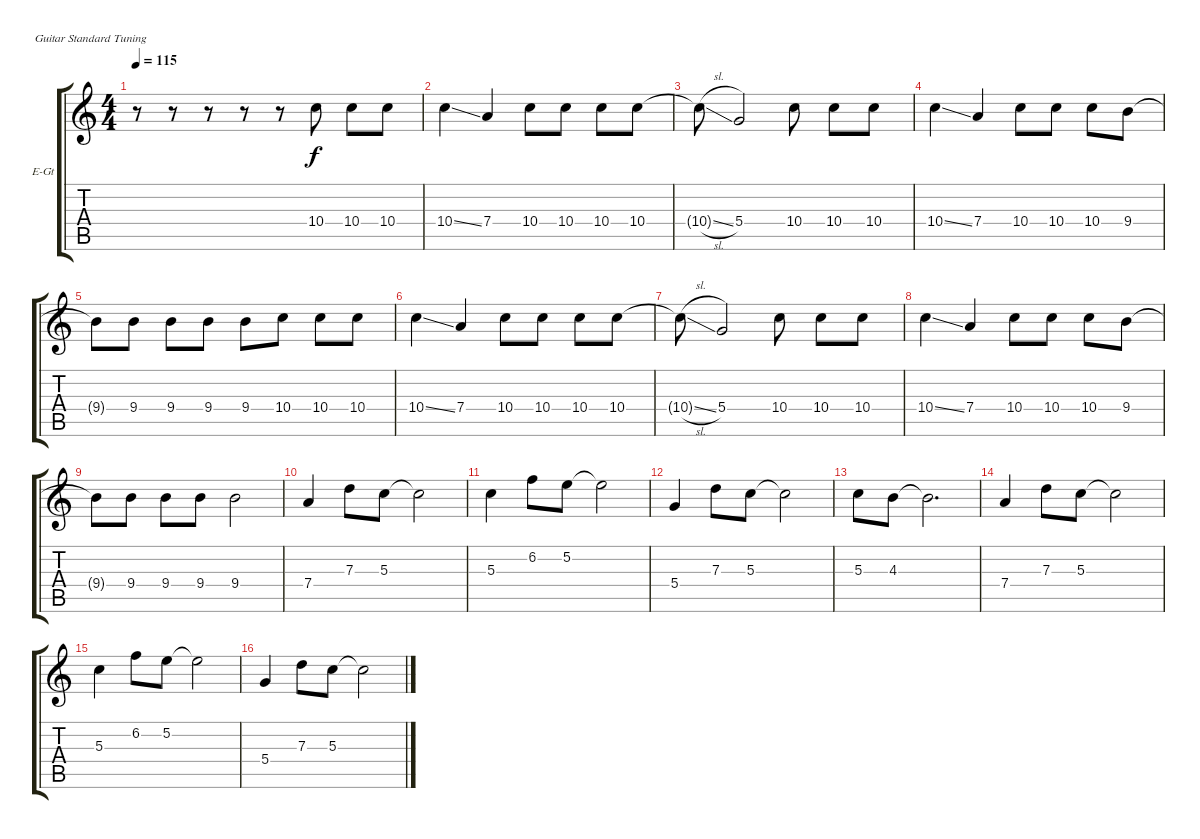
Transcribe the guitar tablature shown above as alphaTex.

\defaultSystemsLayout 4
\bracketExtendMode groupsimilarinstruments
\firstSystemTrackNameOrientation horizontal
\otherSystemsTrackNameOrientation horizontal
\track ("Electric Guitar (Lead)" "E-Gt") {instrument distortionguitar}
\staff {score tabs}
\tuning (E4 B3 G3 D3 A2 E2)
\ts (4 4)
\tempo 115
\clef g2
\ks c
r.8{dy f instrument distortionguitar} r.8 r.8 r.8 r.8 10.4.8 10.4.8 10.4.8 |
10.4{ss}.4 7.4.4 10.4.8 10.4.8 10.4.8 10.4.8 |
10.4{sl t}.8 5.4.2 10.4.8 10.4.8 10.4.8 |
10.4{ss}.4 7.4.4 10.4.8 10.4.8 10.4.8 9.4.8 |
9.4{t}.8 9.4.8 9.4.8 9.4.8 9.4.8 10.4.8 10.4.8 10.4.8 |
10.4{ss}.4 7.4.4 10.4.8 10.4.8 10.4.8 10.4.8 |
10.4{sl t}.8 5.4.2 10.4.8 10.4.8 10.4.8 |
10.4{ss}.4 7.4.4 10.4.8 10.4.8 10.4.8 9.4.8 |
9.4{t}.8 9.4.8 9.4.8 9.4.8 9.4.2 |
7.4.4 7.3.8 5.3.8 5.3{t}.2 |
5.3.4 6.2.8 5.2.8 5.2{t}.2 |
5.4.4 7.3.8 5.3.8 5.3{t}.2 |
5.3.8 4.3.8 4.3{t}.2{d} |
7.4.4 7.3.8 5.3.8 5.3{t}.2 |
5.3.4 6.2.8 5.2.8 5.2{t}.2 |
5.4.4 7.3.8 5.3.8 5.3{t}.2
